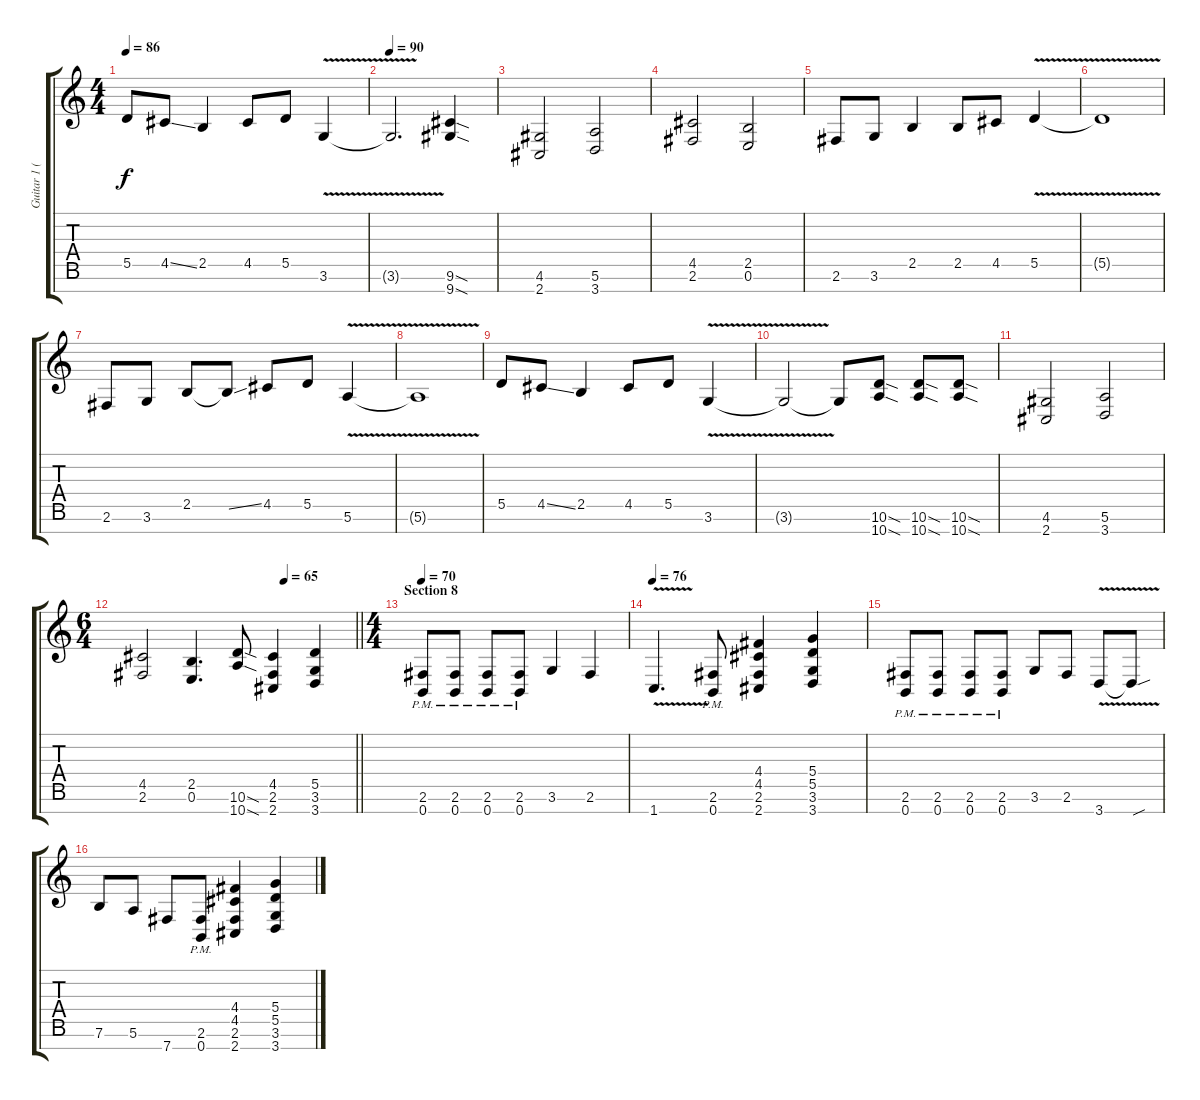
\track ("Guitar 1 (Distortion)" "Guitar 1 (") {instrument distortionguitar}
\staff {score tabs}
\tuning (E4 B3 G3 D3 A2 E2 B1) {hide}
\ts (4 4)
\tempo 86
\clef g2
\ks c
5.5.8{dy f} 4.5{ss}.8 2.5.4 4.5.8 5.5.8 3.6{v}.4 |
\tempo 90
3.6{t}.2{d} (9.6{sod} 9.7{sod}).4 |
(4.6 2.7).2 (5.6 3.7).2 |
(4.5 2.6).2 (2.5 0.6).2 |
2.6.8 3.6.8 2.5.4 2.5.8 4.5.8 5.5{v}.4 |
5.5{t}.1 |
2.6.8 3.6.8 2.5.8 2.5{ss t}.8 4.5.8 5.5.8 5.6{v}.4 |
5.6{t}.1 |
5.5.8 4.5{ss}.8 2.5.4 4.5.8 5.5.8 3.6{v}.4 |
3.6{t}.2 3.6{t}.8 (10.6{sod} 10.7{sod}).8 (10.6{sod} 10.7{sod}).8 (10.6{sod} 10.7{sod}).8 |
(4.6 2.7).2 (5.6 3.7).2 |
\ts (6 4)
\tempo (65 0.6666666666666666)
\barLineRight lightlight
(4.5 2.6).2 (2.5 0.6).4{d} (10.6{sod} 10.7{sod}).8 (4.5 2.6 2.7).4 (5.5 3.6 3.7).4 |
\ts (4 4)
\section ("" "Section 8")
\tempo 70
(2.6{pm} 0.7{pm}).8 (2.6{pm} 0.7{pm}).8 (2.6{pm} 0.7{pm}).8 (2.6{pm} 0.7{pm}).8 3.6.4 2.6.4 |
\tempo 76
1.7{v}.4{d} (2.6{pm} 0.7{pm}).8 (4.4 4.5 2.6 2.7).4 (5.4 5.5 3.6 3.7).4 |
(2.6{pm} 0.7{pm}).8 (2.6{pm} 0.7{pm}).8 (2.6{pm} 0.7{pm}).8 (2.6{pm} 0.7{pm}).8 3.6.8 2.6.8 3.7{v}.8 3.7{sou t}.8 |
7.6.8 5.6.8 7.7.8 (2.6{pm} 0.7{pm}).8 (4.4 4.5 2.6 2.7).4 (5.4 5.5 3.6 3.7).4
